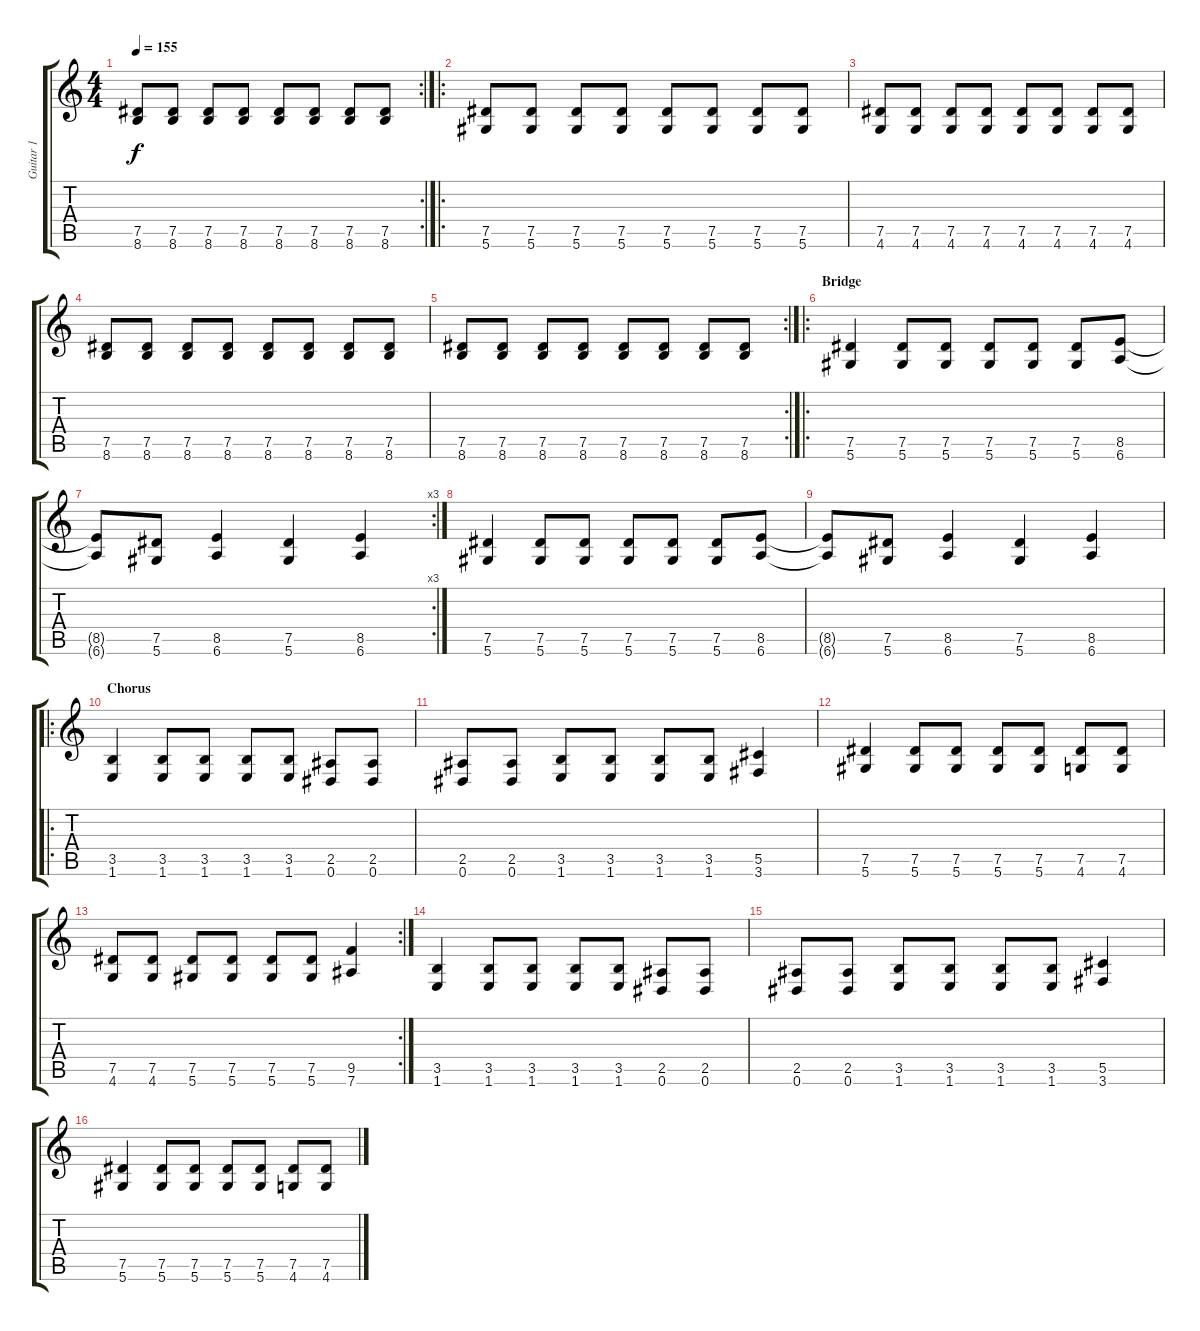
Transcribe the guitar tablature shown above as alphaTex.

\track ("Guitar 1" "Guitar 1") {instrument distortionguitar}
\staff {score tabs}
\tuning (Eb4 Bb3 Gb3 Db3 Ab2 Eb2) {hide}
\rc 2
\ts (4 4)
\tempo 155
\clef g2
\ks c
(7.5 8.6).8{dy f} (7.5 8.6).8 (7.5 8.6).8 (7.5 8.6).8 (7.5 8.6).8 (7.5 8.6).8 (7.5 8.6).8 (7.5 8.6).8 |
\ro
(7.5 5.6).8 (7.5 5.6).8 (7.5 5.6).8 (7.5 5.6).8 (7.5 5.6).8 (7.5 5.6).8 (7.5 5.6).8 (7.5 5.6).8 |
(7.5 4.6).8 (7.5 4.6).8 (7.5 4.6).8 (7.5 4.6).8 (7.5 4.6).8 (7.5 4.6).8 (7.5 4.6).8 (7.5 4.6).8 |
(7.5 8.6).8 (7.5 8.6).8 (7.5 8.6).8 (7.5 8.6).8 (7.5 8.6).8 (7.5 8.6).8 (7.5 8.6).8 (7.5 8.6).8 |
\rc 2
(7.5 8.6).8 (7.5 8.6).8 (7.5 8.6).8 (7.5 8.6).8 (7.5 8.6).8 (7.5 8.6).8 (7.5 8.6).8 (7.5 8.6).8 |
\ro
\section ("" "Bridge")
(7.5 5.6).4 (7.5 5.6).8 (7.5 5.6).8 (7.5 5.6).8 (7.5 5.6).8 (7.5 5.6).8 (8.5 6.6).8 |
\rc 3
(8.5{t} 6.6{t}).8 (7.5 5.6).8 (8.5 6.6).4 (7.5 5.6).4 (8.5 6.6).4 |
(7.5 5.6).4 (7.5 5.6).8 (7.5 5.6).8 (7.5 5.6).8 (7.5 5.6).8 (7.5 5.6).8 (8.5 6.6).8 |
(8.5{t} 6.6{t}).8 (7.5 5.6).8 (8.5 6.6).4 (7.5 5.6).4 (8.5 6.6).4 |
\ro
\section ("" "Chorus")
(3.5 1.6).4 (3.5 1.6).8 (3.5 1.6).8 (3.5 1.6).8 (3.5 1.6).8 (2.5 0.6).8 (2.5 0.6).8 |
(2.5 0.6).8 (2.5 0.6).8 (3.5 1.6).8 (3.5 1.6).8 (3.5 1.6).8 (3.5 1.6).8 (5.5 3.6).4 |
(7.5 5.6).4 (7.5 5.6).8 (7.5 5.6).8 (7.5 5.6).8 (7.5 5.6).8 (7.5 4.6).8 (7.5 4.6).8 |
\rc 2
(7.5 4.6).8 (7.5 4.6).8 (7.5 5.6).8 (7.5 5.6).8 (7.5 5.6).8 (7.5 5.6).8 (9.5 7.6).4 |
(3.5 1.6).4 (3.5 1.6).8 (3.5 1.6).8 (3.5 1.6).8 (3.5 1.6).8 (2.5 0.6).8 (2.5 0.6).8 |
(2.5 0.6).8 (2.5 0.6).8 (3.5 1.6).8 (3.5 1.6).8 (3.5 1.6).8 (3.5 1.6).8 (5.5 3.6).4 |
(7.5 5.6).4 (7.5 5.6).8 (7.5 5.6).8 (7.5 5.6).8 (7.5 5.6).8 (7.5 4.6).8 (7.5 4.6).8
